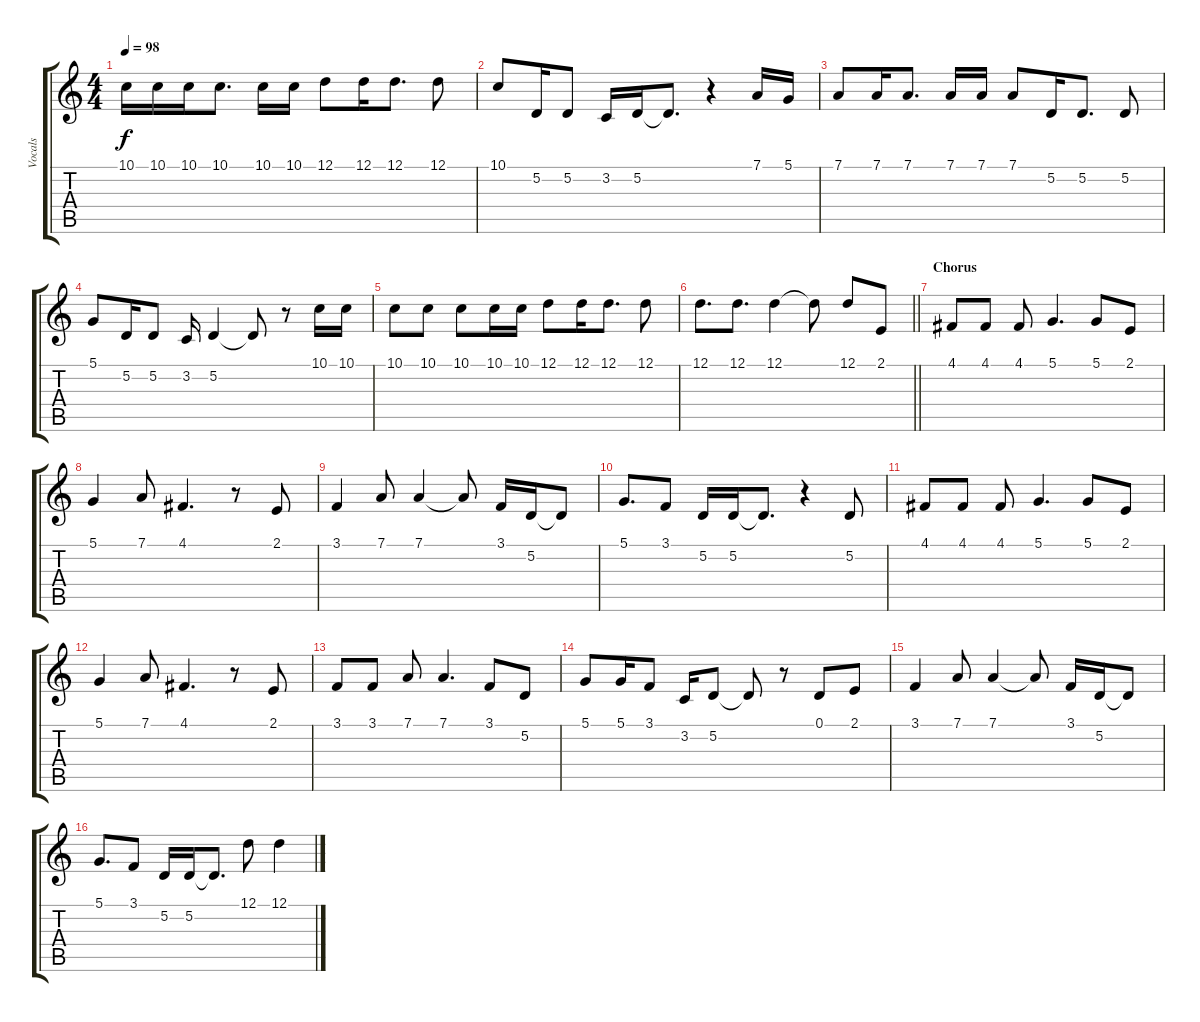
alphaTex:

\track ("Vocals" "Vocals") {instrument altosax}
\staff {score tabs}
\tuning (D4 A3 F3 C3 G2 D2) {hide}
\ts (4 4)
\tempo 98
\clef g2
\ks c
10.1.16{dy f} 10.1.16 10.1.16 10.1.8{d} 10.1.16 10.1.16 12.1.8 12.1.16 12.1.8{d} 12.1.8 |
10.1.8 5.2.16 5.2.8 3.2.16 5.2.16 5.2{t}.8{d} r.4 7.1.16 5.1.16 |
7.1.8 7.1.16 7.1.8{d} 7.1.16 7.1.16 7.1.8 5.2.16 5.2.8{d} 5.2.8 |
5.1.8 5.2.16 5.2.8 3.2.16 5.2.4 5.2{t}.8 r.8 10.1.16 10.1.16 |
10.1.8 10.1.8 10.1.8 10.1.16 10.1.16 12.1.8 12.1.16 12.1.8{d} 12.1.8 |
\barLineRight lightlight
12.1.8{d} 12.1.8{d} 12.1.4 12.1{t}.8 12.1.8 2.1.8 |
\section ("" "Chorus")
4.1.8 4.1.8 4.1.8 5.1.4{d} 5.1.8 2.1.8 |
5.1.4 7.1.8 4.1.4{d} r.8 2.1.8 |
3.1.4 7.1.8 7.1.4 7.1{t}.8 3.1.16 5.2.16 5.2{t}.8 |
5.1.8{d} 3.1.8 5.2.16 5.2.16 5.2{t}.8{d} r.4 5.2.8 |
4.1.8 4.1.8 4.1.8 5.1.4{d} 5.1.8 2.1.8 |
5.1.4 7.1.8 4.1.4{d} r.8 2.1.8 |
3.1.8 3.1.8 7.1.8 7.1.4{d} 3.1.8 5.2.8 |
5.1.8 5.1.16 3.1.8 3.2.16 5.2.8 5.2{t}.8 r.8 0.1.8 2.1.8 |
3.1.4 7.1.8 7.1.4 7.1{t}.8 3.1.16 5.2.16 5.2{t}.8 |
5.1.8{d} 3.1.8 5.2.16 5.2.16 5.2{t}.8{d} 12.1.8 12.1.4
